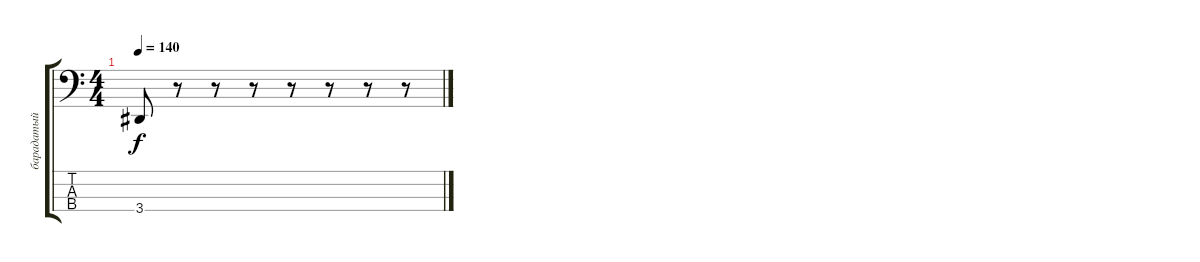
\track ("барадатый два" "барадатый ") {instrument electricbassfinger}
\staff {score tabs}
\tuning (Eb2 Bb1 F1 C1) {hide}
\ts (4 4)
\tempo 140
\clef f4
\ks c
3.4.8{dy f} r.8 r.8 r.8 r.8 r.8 r.8 r.8
